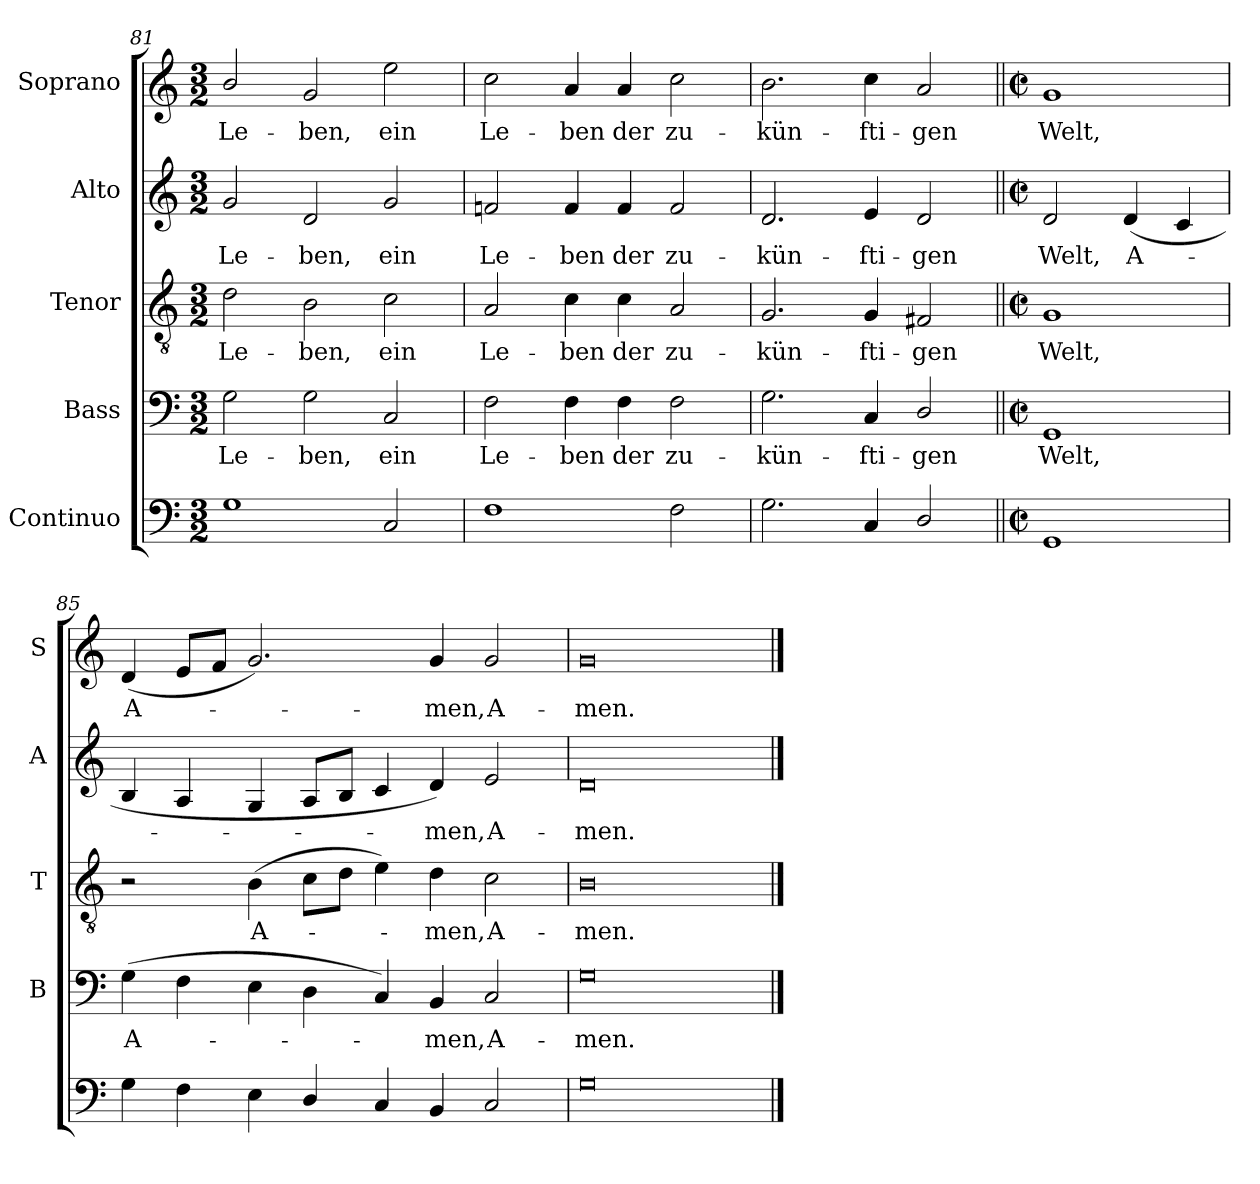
**kern	**kern	**text	**kern	**text	**kern	**text	**kern	**text
*part5	*part4	*part4	*part3	*part3	*part2	*part2	*part1	*part1
*staff5	*staff4	*staff4	*staff3	*staff3	*staff2	*staff2	*staff1	*staff1
*I"Continuo	*I"Bass	*	*I"Tenor	*	*I"Alto	*	*I"Soprano	*
*	*I'B	*	*I'T	*	*I'A	*	*I'S	*
!!LO:LB:g=z
*clefF4	*clefF4	*	*clefGv2	*	*clefG2	*	*clefG2	*
*k[]	*k[]	*	*k[]	*	*k[]	*	*k[]	*
*C:	*C:	*	*C:	*	*C:	*	*C:	*
*M3/2	*M3/2	*	*M3/2	*	*M3/2	*	*M3/2	*
=81	=81	=81	=81	=81	=81	=81	=81	=81
!	!	!LO:LY:b	!	!LO:LY:b	!	!LO:LY:b	!	!LO:LY:b
1G	2G	Le-	2d	Le-	2g	Le-	2b/	Le-
!	!	!LO:LY:b	!	!LO:LY:b	!	!LO:LY:b	!	!LO:LY:b
.	2G	-ben,	2B	-ben,	2d	-ben,	2g	-ben,
!	!	!LO:LY:b	!	!LO:LY:b	!	!LO:LY:b	!	!LO:LY:b
2C	2C	ein	2c	ein	2g	ein	2ee	ein
=82	=82	=82	=82	=82	=82	=82	=82	=82
!	!	!LO:LY:b	!	!LO:LY:b	!	!LO:LY:b	!	!LO:LY:b
1F	2F	Le-	2A	Le-	2fn	Le-	2cc	Le-
!	!	!LO:LY:b	!	!LO:LY:b	!	!LO:LY:b	!	!LO:LY:b
.	4F	-ben	4c	-ben	4f	-ben	4a	-ben
!	!	!LO:LY:b	!	!LO:LY:b	!	!LO:LY:b	!	!LO:LY:b
.	4F	der	4c	der	4f	der	4a	der
!	!	!LO:LY:b	!	!LO:LY:b	!	!LO:LY:b	!	!LO:LY:b
2F	2F	zu-	2A	zu-	2f	zu-	2cc	zu-
=83	=83	=83	=83	=83	=83	=83	=83	=83
!	!	!LO:LY:b	!	!LO:LY:b	!	!LO:LY:b	!	!LO:LY:b
2.G	2.G	-kün-	2.G	-kün-	2.d	-kün-	2.b	-kün-
!	!	!LO:LY:b	!	!LO:LY:b	!	!LO:LY:b	!	!LO:LY:b
4C	4C	-fti-	4G	-fti-	4e	-fti-	4cc	-fti-
!	!	!LO:LY:b	!	!LO:LY:b	!	!LO:LY:b	!	!LO:LY:b
2D/	2D/	-gen	2F#X	-gen	2d	-gen	2a	-gen
=84||	=84||	=84||	=84||	=84||	=84||	=84||	=84||	=84||
*M4/2	*M4/2	*	*M4/2	*	*M4/2	*	*M4/2	*
*met(c|)	*met(c|)	*	*met(c|)	*	*met(c|)	*	*met(c|)	*
!	!	!LO:LY:b	!	!LO:LY:b	!	!LO:LY:b	!	!LO:LY:b
1GG	1GG	Welt,	1G	Welt,	2d	Welt,	1g	Welt,
!	!	!	!	!	!	!LO:LY:b	!	!
.	.	.	.	.	(<4d	A-	.	.
.	.	.	.	.	4c	.	.	.
=85	=85	=85	=85	=85	=85	=85	=85	=85
!	!	!LO:LY:b	!	!	!	!	!	!LO:LY:b
4G	(>4G	A-	2r	.	4B	.	(<4d	A-
4F	4F	.	.	.	4A	.	8eL	.
.	.	.	.	.	.	.	8fJ	.
!	!	!	!	!LO:LY:b	!	!	!	!
4E	4E	.	(>4B	A-	4G	.	2.g)	.
4D/	4D	.	8cL	.	8AL	.	.	.
.	.	.	8dJ	.	8BJ	.	.	.
4C	4C)	.	4e)	.	4c	.	.	.
!	!	!LO:LY:b	!	!LO:LY:b	!	!LO:LY:b	!	!LO:LY:b
4BB	4BB	men,	4d	men,	4d)	men,	4g	men,
!	!	!LO:LY:b	!	!LO:LY:b	!	!LO:LY:b	!	!LO:LY:b
2C	2C	A-	2c	A-	2e	A-	2g	A-
=86	=86	=86	=86	=86	=86	=86	=86	=86
!	!	!LO:LY:b	!	!LO:LY:b	!	!LO:LY:b	!	!LO:LY:b
0G	0G	-men.	0B	-men.	0d	-men.	0g	-men.
==	==	==	==	==	==	==	==	==
*-	*-	*-	*-	*-	*-	*-	*-	*-
